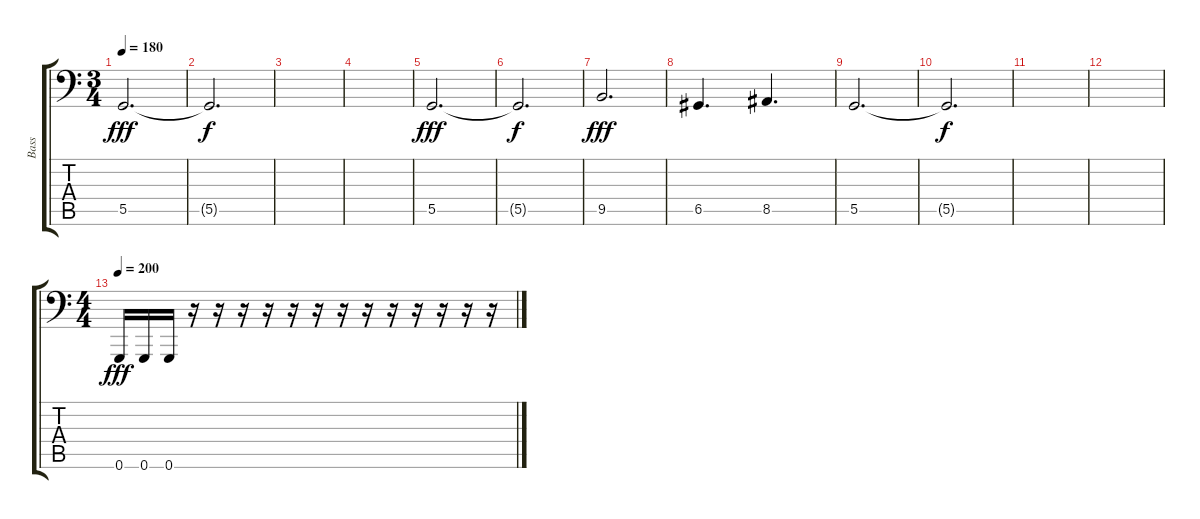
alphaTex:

\track ("Bass" "Bass") {instrument electricbassfinger}
\staff {score tabs}
\tuning (A2 E2 C2 G1 D1 G0) {hide}
\ts (3 4)
\tempo 180
\clef f4
\ks c
5.5.2{d dy fff} |
5.5{t}.2{d dy f} |
|
|
5.5.2{d dy fff} |
5.5{t}.2{d dy f} |
9.5.2{d dy fff} |
6.5.4{d} 8.5.4{d} |
5.5.2{d} |
5.5{t}.2{d dy f} |
|
|
\ts (4 4)
\tempo 200
0.6.16{dy fff} 0.6.16 0.6.16 r.16 r.16 r.16 r.16 r.16 r.16 r.16 r.16 r.16 r.16 r.16 r.16 r.16
